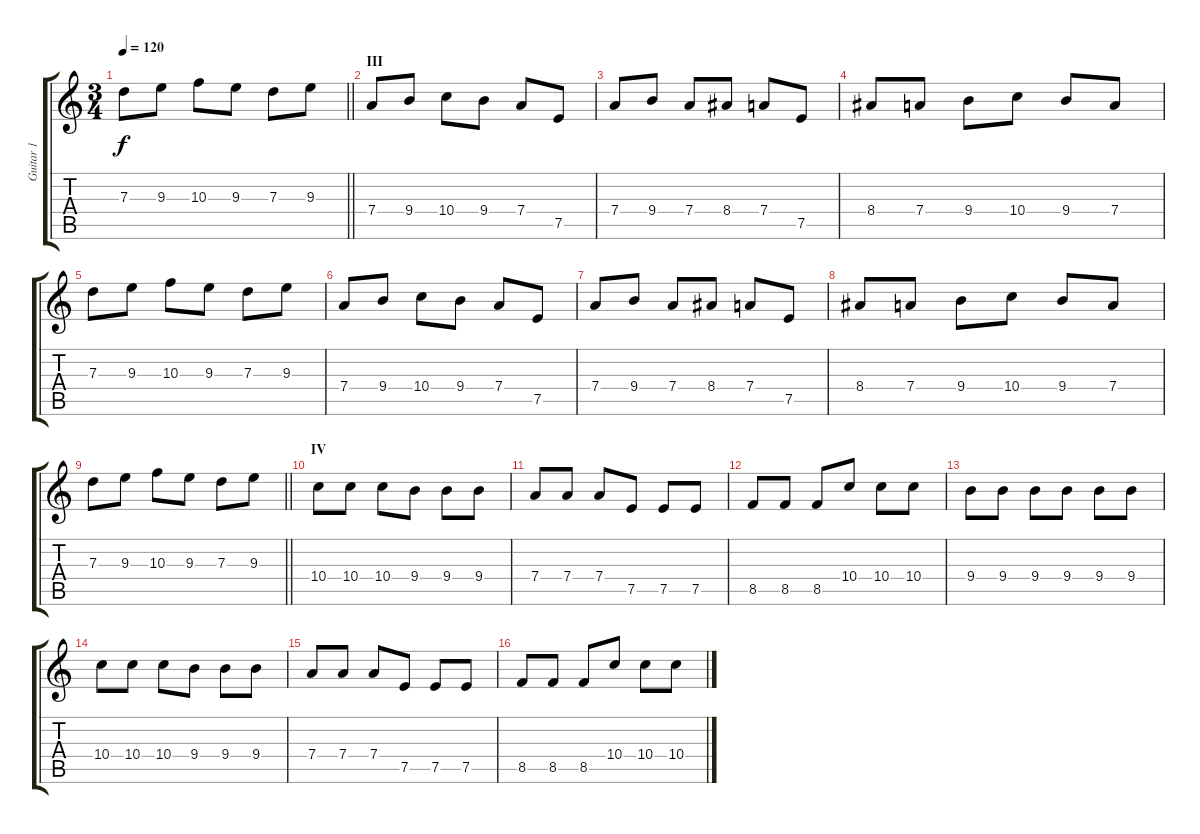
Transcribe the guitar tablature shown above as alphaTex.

\track ("Guitar 1" "Guitar 1") {instrument overdrivenguitar}
\staff {score tabs}
\tuning (E4 B3 G3 D3 A2 E2) {hide}
\ts (3 4)
\tempo 120
\clef g2
\barLineRight lightlight
\ks c
7.3.8{dy f} 9.3.8 10.3.8 9.3.8 7.3.8 9.3.8 |
\section ("" "III")
7.4.8 9.4.8 10.4.8 9.4.8 7.4.8 7.5.8 |
7.4.8 9.4.8 7.4.8 8.4.8 7.4.8 7.5.8 |
8.4.8 7.4.8 9.4.8 10.4.8 9.4.8 7.4.8 |
7.3.8 9.3.8 10.3.8 9.3.8 7.3.8 9.3.8 |
7.4.8 9.4.8 10.4.8 9.4.8 7.4.8 7.5.8 |
7.4.8 9.4.8 7.4.8 8.4.8 7.4.8 7.5.8 |
8.4.8 7.4.8 9.4.8 10.4.8 9.4.8 7.4.8 |
\barLineRight lightlight
7.3.8 9.3.8 10.3.8 9.3.8 7.3.8 9.3.8 |
\section ("" "IV")
10.4.8 10.4.8 10.4.8 9.4.8 9.4.8 9.4.8 |
7.4.8 7.4.8 7.4.8 7.5.8 7.5.8 7.5.8 |
8.5.8 8.5.8 8.5.8 10.4.8 10.4.8 10.4.8 |
9.4.8 9.4.8 9.4.8 9.4.8 9.4.8 9.4.8 |
10.4.8 10.4.8 10.4.8 9.4.8 9.4.8 9.4.8 |
7.4.8 7.4.8 7.4.8 7.5.8 7.5.8 7.5.8 |
8.5.8 8.5.8 8.5.8 10.4.8 10.4.8 10.4.8
